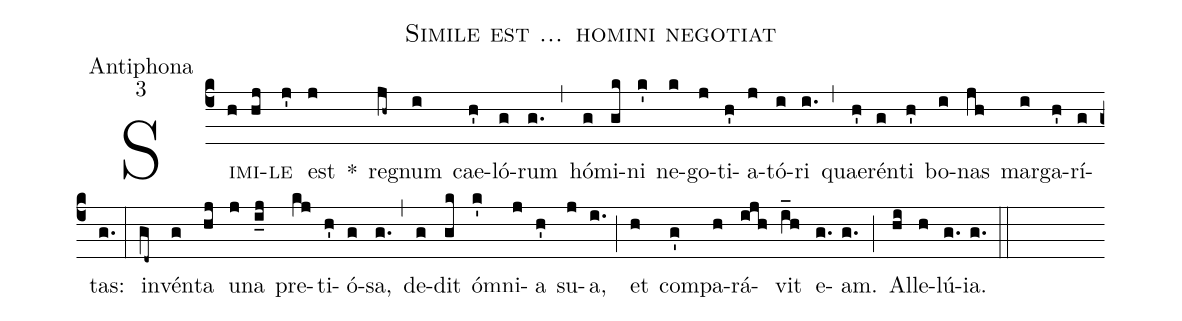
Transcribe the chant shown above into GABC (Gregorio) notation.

name:Simile est ... homini negotiat;
office-part:Antiphona;
mode:3;
%%
(c4) S<sc>i(h)mi(hj)le</sc>(j') est(j) *() re(jh~)gnum(i) cae(h')ló(g)rum(g.) (,) hó(g)mi(gk)ni(k') ne(k)go(j)ti(h')a(j)tó(i)ri(i.) (,) quae(h')rén(g)ti(h') bo(i)nas(jh) mar(i)ga(h')rí(g)tas:(g.) (:) in(gd~)vén(g)ta(hj) u(j)na(i_j) pre(kj)ti(h')ó(g)sa,(g.) (,) de(g)dit(gk) ó(k')mni(j)a(h') su(j)a,(i.) (;) et(h) com(g')pa(h)rá(ijh)vit(i_h) e(g.)am.(g.) (;) Al(hi)le(h)lú(g.)ia.(g.) (::)
